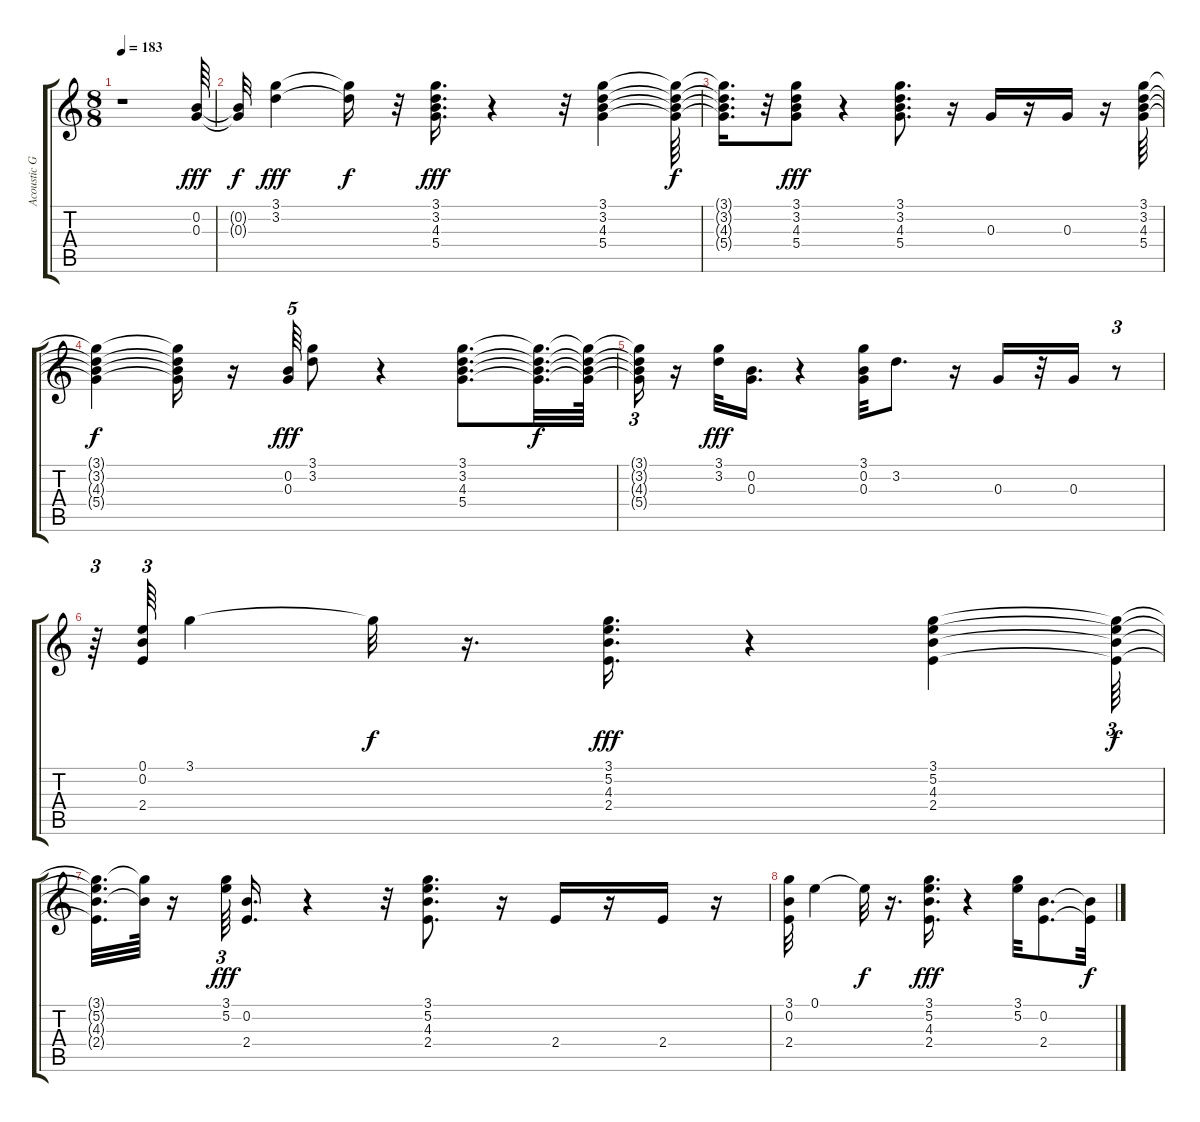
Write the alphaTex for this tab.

\track ("Acoustic Guitar" "Acoustic G") {instrument acousticguitarsteel}
\staff {score tabs}
\tuning (E4 B3 G3 D3 A2 E2) {hide}
\ts (8 8)
\tempo 183
\clef g2
\ks c
r.1{dy f} (0.2 0.3).64{dy fff} |
(0.2{t} 0.3{t}).32{dy f} (3.1 3.2).4{dy fff} (3.1{t} 3.2{t}).16{dy f} r.32 (3.1 3.2 4.3 5.4).16{d dy fff} r.4 r.32 (3.1 3.2 4.3 5.4).4 (3.1{t} 3.2{t} 4.3{t} 5.4{t}).64{dy f} |
(3.1{t} 3.2{t} 4.3{t} 5.4{t}).16{d} r.32 (3.1 3.2 4.3 5.4).8{dy fff} r.4 (3.1 3.2 4.3 5.4).8{d} r.16 0.3.16 r.16 0.3.16 r.16 (3.1 3.2 4.3 5.4).64 |
(3.1{t} 3.2{t} 4.3{t} 5.4{t}).4{dy f} (3.1{t} 3.2{t} 4.3{t} 5.4{t}).16 r.16 (0.2 0.3).64{tu (5 4) dy fff} (3.1 3.2).8 r.4 (3.1 3.2 4.3 5.4).8{d} (3.1{t} 3.2{t} 4.3{t} 5.4{t}).32{d dy f} (3.1{t} 3.2{t} 4.3{t} 5.4{t}).64 |
(3.1{t} 3.2{t} 4.3{t} 5.4{t}).16{tu (3 2)} r.16 (3.1 3.2).32{dy fff} (0.2 0.3).16{d} r.4 (3.1 0.2 0.3).32 3.2.8{d} r.16 0.3.16 r.32 0.3.16 r.8{tu (3 2)} |
r.64{tu (3 2)} (0.1 0.2 2.4).64{tu (3 2)} 3.1.4 3.1{t}.32{dy f} r.16{d} (3.1 5.2 4.3 2.4).16{d dy fff} r.4 (3.1 5.2 4.3 2.4).4 (3.1{t} 5.2{t} 4.3{t} 2.4{t}).64{tu (3 2) dy f} |
(3.1{t} 5.2{t} 4.3{t} 2.4{t}).32{d} (3.1{t} 4.3{t}).64 r.16 (3.1 5.2).64{tu (3 2) dy fff} (0.2 2.4).16{d} r.4 r.32 (3.1 5.2 4.3 2.4).8{d} r.16 2.4.16 r.16 2.4.16 r.16 |
(3.1 0.2 2.4).32 0.1.4 0.1{t}.32{dy f} r.16{d} (3.1 5.2 4.3 2.4).16{d dy fff} r.4 (3.1 5.2).32 (0.2 2.4).8{d} (0.2{t} 2.4{t}).32{dy f}
